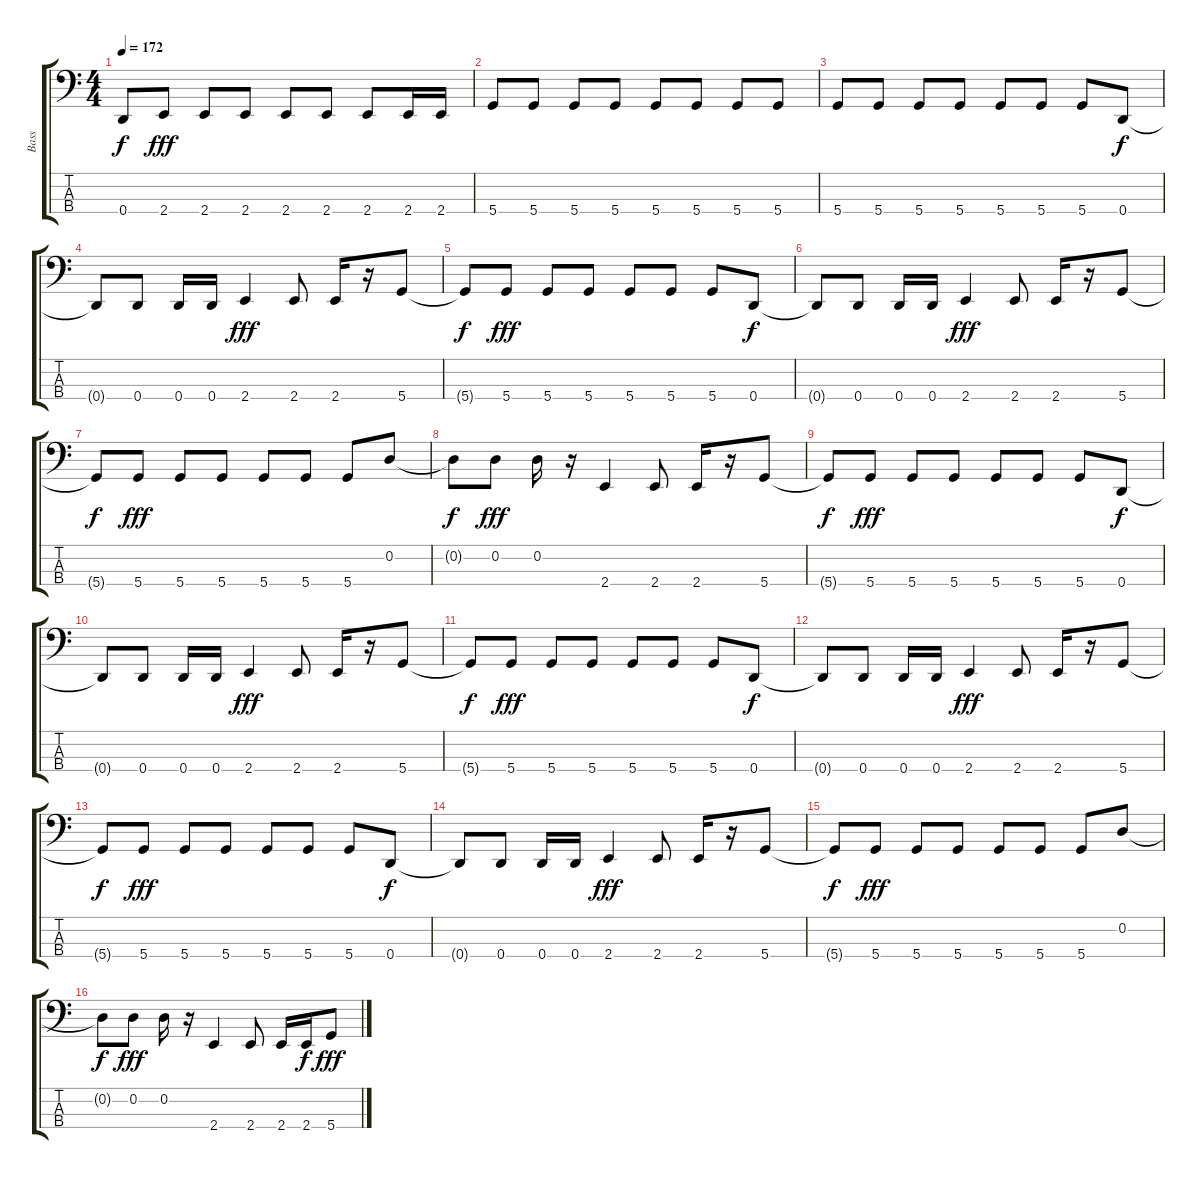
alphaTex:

\track ("Bass" "Bass") {instrument electricbassfinger}
\staff {score tabs}
\tuning (G2 D2 A1 D1) {hide}
\ts (4 4)
\tempo 172
\clef f4
\ks c
0.4.8{dy f} 2.4.8{dy fff} 2.4.8 2.4.8 2.4.8 2.4.8 2.4.8 2.4.16 2.4.16 |
5.4.8 5.4.8 5.4.8 5.4.8 5.4.8 5.4.8 5.4.8 5.4.8 |
5.4.8 5.4.8 5.4.8 5.4.8 5.4.8 5.4.8 5.4.8 0.4.8{dy f} |
0.4{t}.8 0.4.8 0.4.16 0.4.16 2.4.4{dy fff} 2.4.8 2.4.16 r.16 5.4.8 |
5.4{t}.8{dy f} 5.4.8{dy fff} 5.4.8 5.4.8 5.4.8 5.4.8 5.4.8 0.4.8{dy f} |
0.4{t}.8 0.4.8 0.4.16 0.4.16 2.4.4{dy fff} 2.4.8 2.4.16 r.16 5.4.8 |
5.4{t}.8{dy f} 5.4.8{dy fff} 5.4.8 5.4.8 5.4.8 5.4.8 5.4.8 0.2.8 |
0.2{t}.8{dy f} 0.2.8{dy fff} 0.2.16 r.16 2.4.4 2.4.8 2.4.16 r.16 5.4.8 |
5.4{t}.8{dy f} 5.4.8{dy fff} 5.4.8 5.4.8 5.4.8 5.4.8 5.4.8 0.4.8{dy f} |
0.4{t}.8 0.4.8 0.4.16 0.4.16 2.4.4{dy fff} 2.4.8 2.4.16 r.16 5.4.8 |
5.4{t}.8{dy f} 5.4.8{dy fff} 5.4.8 5.4.8 5.4.8 5.4.8 5.4.8 0.4.8{dy f} |
0.4{t}.8 0.4.8 0.4.16 0.4.16 2.4.4{dy fff} 2.4.8 2.4.16 r.16 5.4.8 |
5.4{t}.8{dy f} 5.4.8{dy fff} 5.4.8 5.4.8 5.4.8 5.4.8 5.4.8 0.4.8{dy f} |
0.4{t}.8 0.4.8 0.4.16 0.4.16 2.4.4{dy fff} 2.4.8 2.4.16 r.16 5.4.8 |
5.4{t}.8{dy f} 5.4.8{dy fff} 5.4.8 5.4.8 5.4.8 5.4.8 5.4.8 0.2.8 |
0.2{t}.8{dy f} 0.2.8{dy fff} 0.2.16 r.16 2.4.4 2.4.8 2.4.16 2.4.16{dy f} 5.4.8{dy fff}
